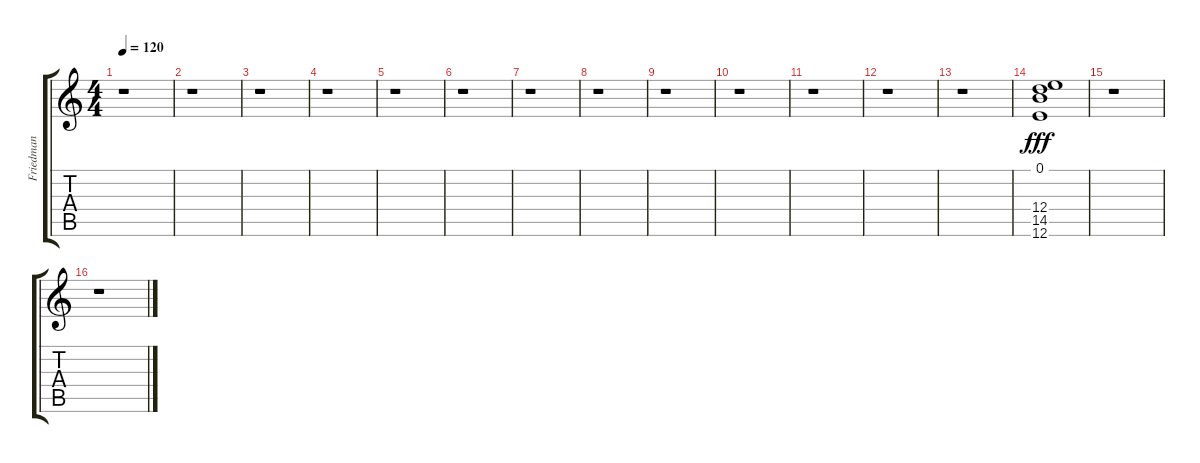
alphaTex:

\track ("Friedman" "Friedman") {instrument overdrivenguitar}
\staff {score tabs}
\tuning (E4 B3 G3 D3 A2 E2) {hide}
\ts (4 4)
\tempo 120
\clef g2
\ks c
r.1{dy fff} |
r.1 |
r.1 |
r.1 |
r.1 |
r.1 |
r.1 |
r.1 |
r.1 |
r.1 |
r.1 |
r.1 |
r.1 |
(0.1 12.4 14.5 12.6).1 |
r.1 |
r.1
